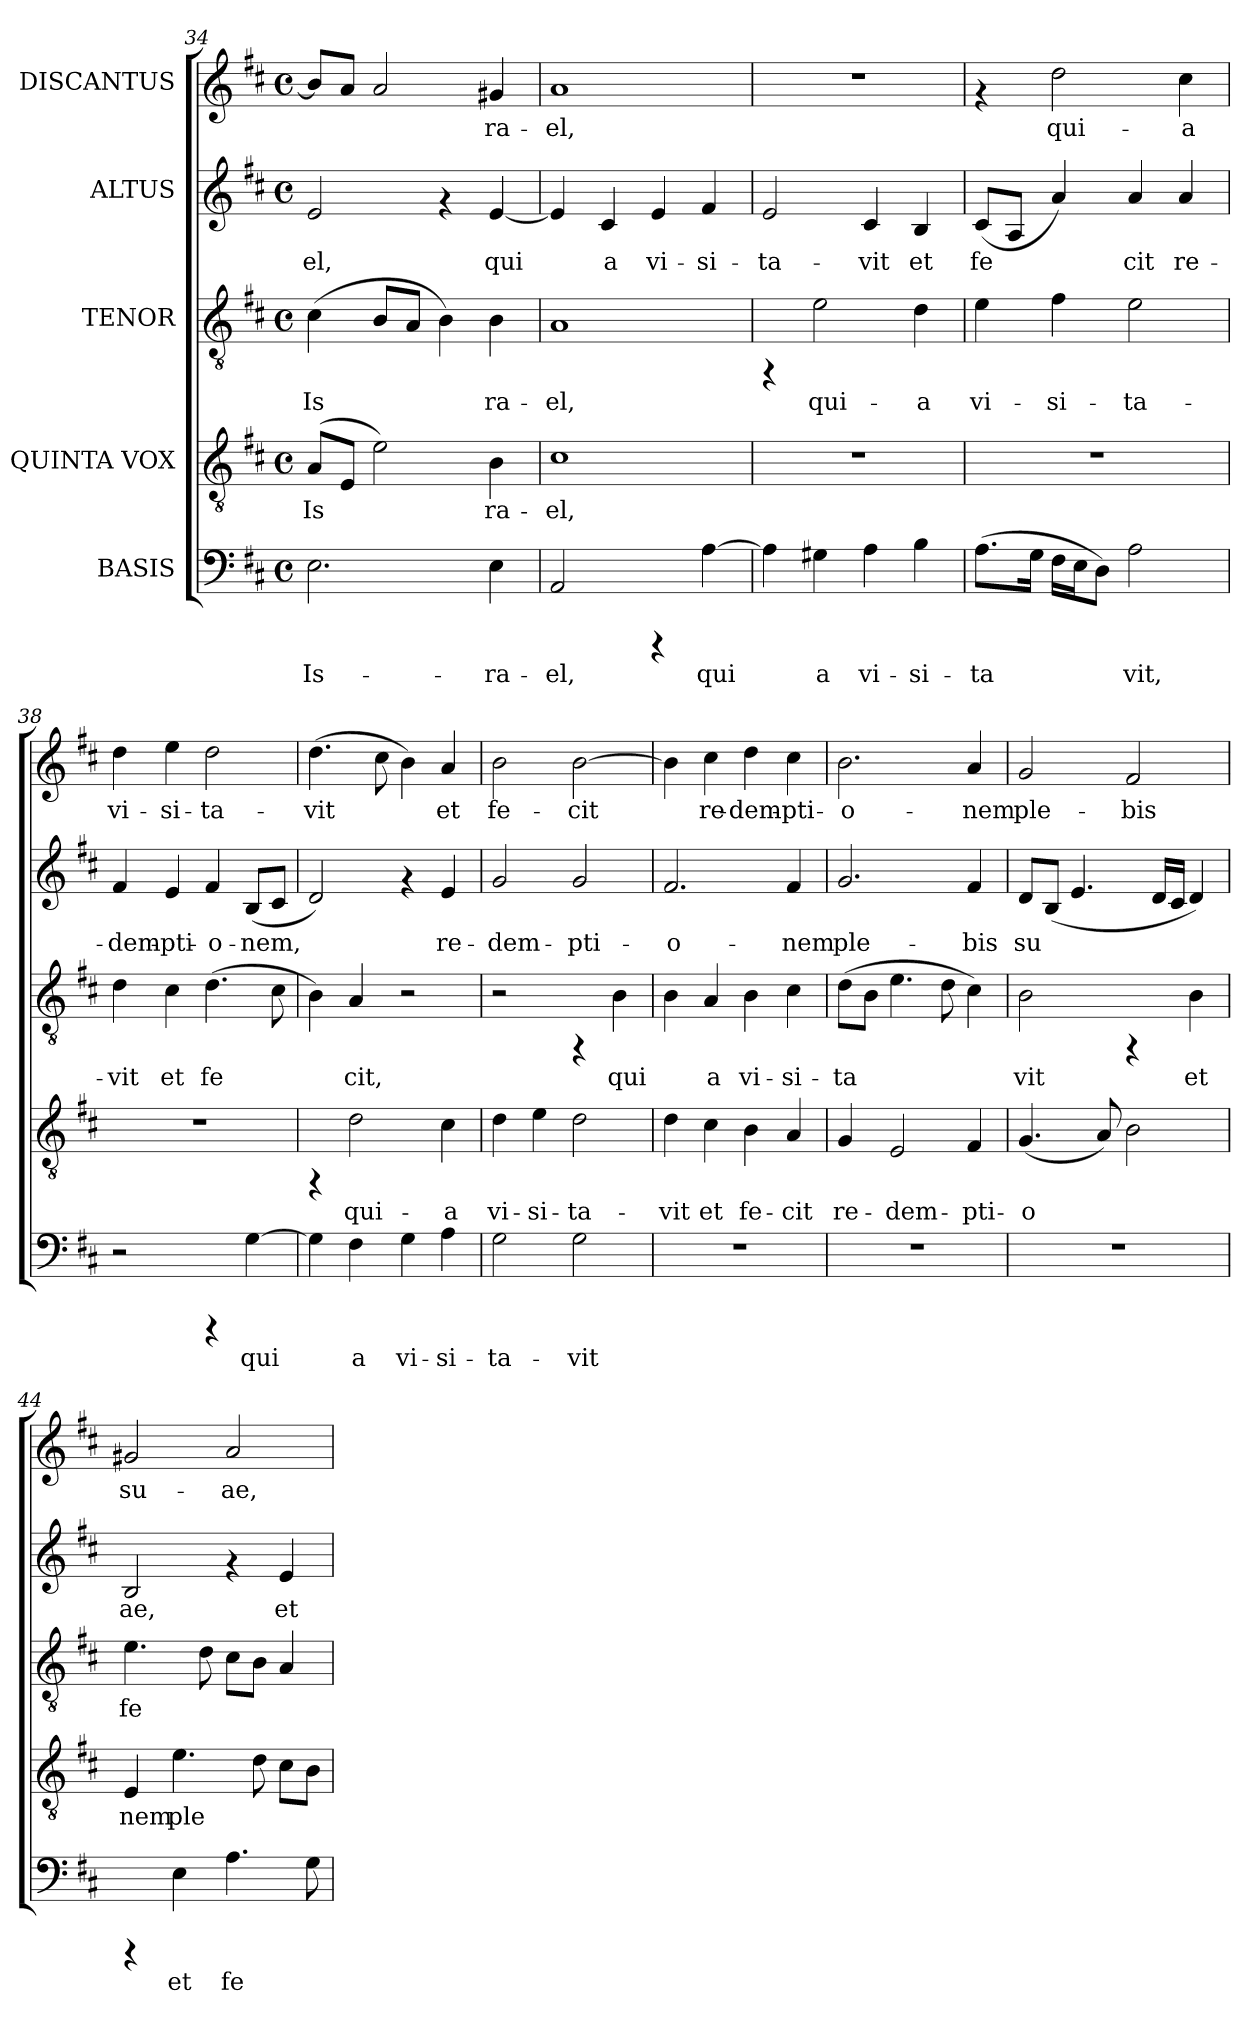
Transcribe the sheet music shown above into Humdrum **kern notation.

**kern	**text	**kern	**text	**kern	**text	**kern	**text	**kern	**text
*part5	*part5	*part4	*part4	*part3	*part3	*part2	*part2	*part1	*part1
*staff5	*staff5	*staff4	*staff4	*staff3	*staff3	*staff2	*staff2	*staff1	*staff1
*I"BASIS	*	*I"QUINTA VOX	*	*I"TENOR	*	*I"ALTUS	*	*I"DISCANTUS	*
*clefF4	*	*clefGv2	*	*clefGv2	*	*clefG2	*	*clefG2	*
*k[f#c#]	*	*k[f#c#]	*	*k[f#c#]	*	*k[f#c#]	*	*k[f#c#]	*
*D:	*	*D:	*	*D:	*	*D:	*	*D:	*
*M4/4	*	*M4/4	*	*M4/4	*	*M4/4	*	*M4/4	*
*met(c)	*	*met(c)	*	*met(c)	*	*met(c)	*	*met(c)	*
=34	=34	=34	=34	=34	=34	=34	=34	=34	=34
!	!LO:LY:b:rj	!	!LO:LY:b:rj	!	!LO:LY:b:rj	!	!LO:LY:b:cj	!	!LO:LY:b:cj
2.E\	Is-	(>8A/L	Is-	(>4c#\	Is-	2e/	-el,	8b/L]	--
!	!	!	!LO:LY:b:rj	!	!	!	!	!	!LO:LY:b:cj
.	.	8E/J	--	.	.	.	.	8a/J	--
!	!	!	!LO:LY:b:rj	!	!LO:LY:b:rj	!	!	!	!LO:LY:b:cj
.	.	2e\)	--	8B/L	--	.	.	2a/	--
!	!	!	!	!	!LO:LY:b:rj	!	!	!	!
.	.	.	.	8A/J	--	.	.	.	.
!	!	!	!	!	!LO:LY:b:rj	!	!	!	!
.	.	.	.	4B\)	--	4rf	.	.	.
!	!LO:LY:b:rj	!	!LO:LY:b:rj	!	!LO:LY:b:rj	!	!LO:LY:b:cj	!	!LO:LY:b:cj
4E\	-ra-	4B\	-ra-	4B\	-ra-	[>4e/	qui-	4g#X/	-ra-
!!LO:PB:g=z
=35	=35	=35	=35	=35	=35	=35	=35	=35	=35
!	!LO:LY:b:rj	!	!LO:LY:b:rj	!	!LO:LY:b:rj	!	!LO:LY:b:cj	!	!LO:LY:b:cj
2AA/	-el,	1c#	-el,	1A	-el,	4e/]	--	1a	-el,
!	!	!	!	!	!	!	!LO:LY:b:cj	!	!
.	.	.	.	.	.	4c#/	-a	.	.
!	!	!	!	!	!	!	!LO:LY:b:cj	!	!
4rCCC	.	.	.	.	.	4e/	vi-	.	.
!	!LO:LY:b:rj	!	!	!	!	!	!LO:LY:b:cj	!	!
[>4A\	qui-	.	.	.	.	4f#/	-si-	.	.
=36	=36	=36	=36	=36	=36	=36	=36	=36	=36
!	!LO:LY:b:rj	!	!	!	!	!	!LO:LY:b:cj	!	!
4A\]	--	1r	.	4rFF	.	2e/	-ta-	1r	.
!	!LO:LY:b:rj	!	!	!	!LO:LY:b:rj	!	!	!	!
4G#X\	-a	.	.	2e\	qui-	.	.	.	.
!	!LO:LY:b:rj	!	!	!	!	!	!LO:LY:b:cj	!	!
4A\	vi-	.	.	.	.	4c#/	-vit	.	.
!	!LO:LY:b:rj	!	!	!	!LO:LY:b:rj	!	!LO:LY:b:cj	!	!
4B\	-si-	.	.	4d\	-a	4B/	et	.	.
=37	=37	=37	=37	=37	=37	=37	=37	=37	=37
!	!LO:LY:b:rj	!	!	!	!LO:LY:b:rj	!	!LO:LY:b:cj	!	!
(>8.A\L	-ta-	1r	.	4e\	vi-	(<8c#/L	fe-	4rf	.
!	!	!	!	!	!	!	!LO:LY:b:cj	!	!
.	.	.	.	.	.	8A/J	--	.	.
!	!LO:LY:b:rj	!	!	!	!	!	!	!	!
16G\J	--	.	.	.	.	.	.	.	.
!	!LO:LY:b:rj	!	!	!	!LO:LY:b:rj	!	!LO:LY:b:cj	!	!LO:LY:b:cj
16F#\L	--	.	.	4f#\	-si-	4a/)	--	2dd\	qui-
!	!LO:LY:b:rj	!	!	!	!	!	!	!	!
16E\	--	.	.	.	.	.	.	.	.
!	!LO:LY:b:rj	!	!	!	!	!	!	!	!
8D\J)	--	.	.	.	.	.	.	.	.
!	!LO:LY:b:rj	!	!	!	!LO:LY:b:rj	!	!LO:LY:b:cj	!	!
2A\	-vit,	.	.	2e\	-ta-	4a/	-cit	.	.
!	!	!	!	!	!	!	!LO:LY:b:cj	!	!LO:LY:b:cj
.	.	.	.	.	.	4a/	re-	4cc#\	-a
=38	=38	=38	=38	=38	=38	=38	=38	=38	=38
!	!	!	!	!	!LO:LY:b:rj	!	!LO:LY:b:cj	!	!LO:LY:b:cj
2r	.	1r	.	4d\	-vit	4f#/	-dem-	4dd\	vi-
!	!	!	!	!	!LO:LY:b:rj	!	!LO:LY:b:cj	!	!LO:LY:b:cj
.	.	.	.	4c#\	et	4e/	-pti-	4ee\	-si-
!	!	!	!	!	!LO:LY:b:rj	!	!LO:LY:b:cj	!	!LO:LY:b:cj
4rCCC	.	.	.	(>4.d\	fe-	4f#/	-o-	2dd\	-ta-
!	!LO:LY:b:rj	!	!	!	!	!	!LO:LY:b:cj	!	!
[>4G\	qui-	.	.	.	.	(<8B/L	-nem,	.	.
!	!	!	!	!	!LO:LY:b:rj	!	!LO:LY:b:cj	!	!
.	.	.	.	8c#\	--	8c#/J	.	.	.
=39	=39	=39	=39	=39	=39	=39	=39	=39	=39
!	!LO:LY:b:rj	!	!	!	!LO:LY:b:rj	!	!LO:LY:b:cj	!	!LO:LY:b:cj
4G\]	--	4rFF	.	4B\)	--	2d/)	.	(>4.dd\	-vit
!	!LO:LY:b:rj	!	!LO:LY:b:rj	!	!LO:LY:b:rj	!	!	!	!
4F#\	-a	2d\	qui-	4A/	-cit,	.	.	.	.
!	!	!	!	!	!	!	!	!	!LO:LY:b:cj
.	.	.	.	.	.	.	.	8cc#\	.
!	!LO:LY:b:rj	!	!	!	!	!	!	!	!LO:LY:b:cj
4G\	vi-	.	.	2r	.	4rf	.	4b\)	.
!	!LO:LY:b:rj	!	!LO:LY:b:rj	!	!	!	!LO:LY:b:cj	!	!LO:LY:b:cj
4A\	-si-	4c#\	-a	.	.	4e/	re-	4a/	et
=40	=40	=40	=40	=40	=40	=40	=40	=40	=40
!	!LO:LY:b:rj	!	!LO:LY:b:rj	!	!	!	!LO:LY:b:cj	!	!LO:LY:b:cj
2G\	-ta-	4d\	vi-	2r	.	2g/	-dem-	2b\	fe-
!	!	!	!LO:LY:b:rj	!	!	!	!	!	!
.	.	4e\	-si-	.	.	.	.	.	.
!	!LO:LY:b:rj	!	!LO:LY:b:rj	!	!	!	!LO:LY:b:cj	!	!LO:LY:b:cj
2G\	-vit	2d\	-ta-	4rFF	.	2g/	-pti-	[<2b\	-cit
!	!	!	!	!	!LO:LY:b:rj	!	!	!	!
.	.	.	.	4B\	qui-	.	.	.	.
!!LO:LB:g=z
=41	=41	=41	=41	=41	=41	=41	=41	=41	=41
!	!	!	!LO:LY:b:rj	!	!LO:LY:b:rj	!	!LO:LY:b:cj	!	!LO:LY:b:cj
1r	.	4d\	-vit	4B\	--	2.f#/	-o-	4b\]	.
!	!	!	!LO:LY:b:rj	!	!LO:LY:b:rj	!	!	!	!LO:LY:b:cj
.	.	4c#\	et	4A/	-a	.	.	4cc#\	re-
!	!	!	!LO:LY:b:rj	!	!LO:LY:b:rj	!	!	!	!LO:LY:b:cj
.	.	4B\	fe-	4B\	vi-	.	.	4dd\	-dem-
!	!	!	!LO:LY:b:rj	!	!LO:LY:b:rj	!	!LO:LY:b:cj	!	!LO:LY:b:cj
.	.	4A/	-cit	4c#\	-si-	4f#/	-nem	4cc#\	-pti-
=42	=42	=42	=42	=42	=42	=42	=42	=42	=42
!	!	!	!LO:LY:b:rj	!	!LO:LY:b:rj	!	!LO:LY:b:cj	!	!LO:LY:b:cj
1r	.	4G/	re-	(>8d\L	-ta-	2.g/	ple-	2.b\	-o-
!	!	!	!	!	!LO:LY:b:rj	!	!	!	!
.	.	.	.	8B\J	--	.	.	.	.
!	!	!	!LO:LY:b:rj	!	!LO:LY:b:rj	!	!	!	!
.	.	2E/	-dem-	4.e\	--	.	.	.	.
!	!	!	!	!	!LO:LY:b:rj	!	!	!	!
.	.	.	.	8d\	--	.	.	.	.
!	!	!	!LO:LY:b:rj	!	!LO:LY:b:rj	!	!LO:LY:b:cj	!	!LO:LY:b:cj
.	.	4F#/	-pti-	4c#\)	--	4f#/	-bis	4a/	-nem
=43	=43	=43	=43	=43	=43	=43	=43	=43	=43
!	!	!	!LO:LY:b:rj	!	!LO:LY:b:rj	!	!LO:LY:b:cj	!	!LO:LY:b:cj
1r	.	(>4.G/	-o-	2B\	-vit	8d/L	su-	2g/	ple-
!	!	!	!	!	!	!	!LO:LY:b:cj	!	!
.	.	.	.	.	.	(<8B/J	--	.	.
!	!	!	!	!	!	!	!LO:LY:b:cj	!	!
.	.	.	.	.	.	4.e/	--	.	.
!	!	!	!LO:LY:b:rj	!	!	!	!	!	!
.	.	8A/)	--	.	.	.	.	.	.
!	!	!	!LO:LY:b:rj	!	!	!	!	!	!LO:LY:b:cj
.	.	2B\	--	4rFF	.	.	.	2f#/	-bis
!	!	!	!	!	!	!	!LO:LY:b:cj	!	!
.	.	.	.	.	.	16d/L	--	.	.
!	!	!	!	!	!	!	!LO:LY:b:cj	!	!
.	.	.	.	.	.	16c#/J	--	.	.
!	!	!	!	!	!LO:LY:b:rj	!	!LO:LY:b:cj	!	!
.	.	.	.	4B\	et	4d/)	--	.	.
=44	=44	=44	=44	=44	=44	=44	=44	=44	=44
!	!	!	!LO:LY:b:rj	!	!LO:LY:b:rj	!	!LO:LY:b:cj	!	!LO:LY:b:cj
4rCCC	.	4E/	-nem	4.e\	fe-	2B/	-ae,	2g#X/	su-
!	!LO:LY:b:rj	!	!LO:LY:b:rj	!	!	!	!	!	!
4E\	et	4.e\	ple-	.	.	.	.	.	.
!	!	!	!	!	!LO:LY:b:rj	!	!	!	!
.	.	.	.	8d\	--	.	.	.	.
!	!LO:LY:b:rj	!	!	!	!LO:LY:b:rj	!	!	!	!LO:LY:b:cj
4.A\	fe-	.	.	8c#\L	--	4rf	.	2a/	-ae,
!	!	!	!LO:LY:b:rj	!	!LO:LY:b:rj	!	!	!	!
.	.	8d\	--	8B\J	--	.	.	.	.
!	!	!	!LO:LY:b:rj	!	!LO:LY:b:rj	!	!LO:LY:b:cj	!	!
.	.	8c#\L	--	4A/	--	4e/	et	.	.
!	!LO:LY:b:rj	!	!LO:LY:b:rj	!	!	!	!	!	!
8G\	--	8B\J	--	.	.	.	.	.	.
=	=	=	=	=	=	=	=	=	=
*-	*-	*-	*-	*-	*-	*-	*-	*-	*-
